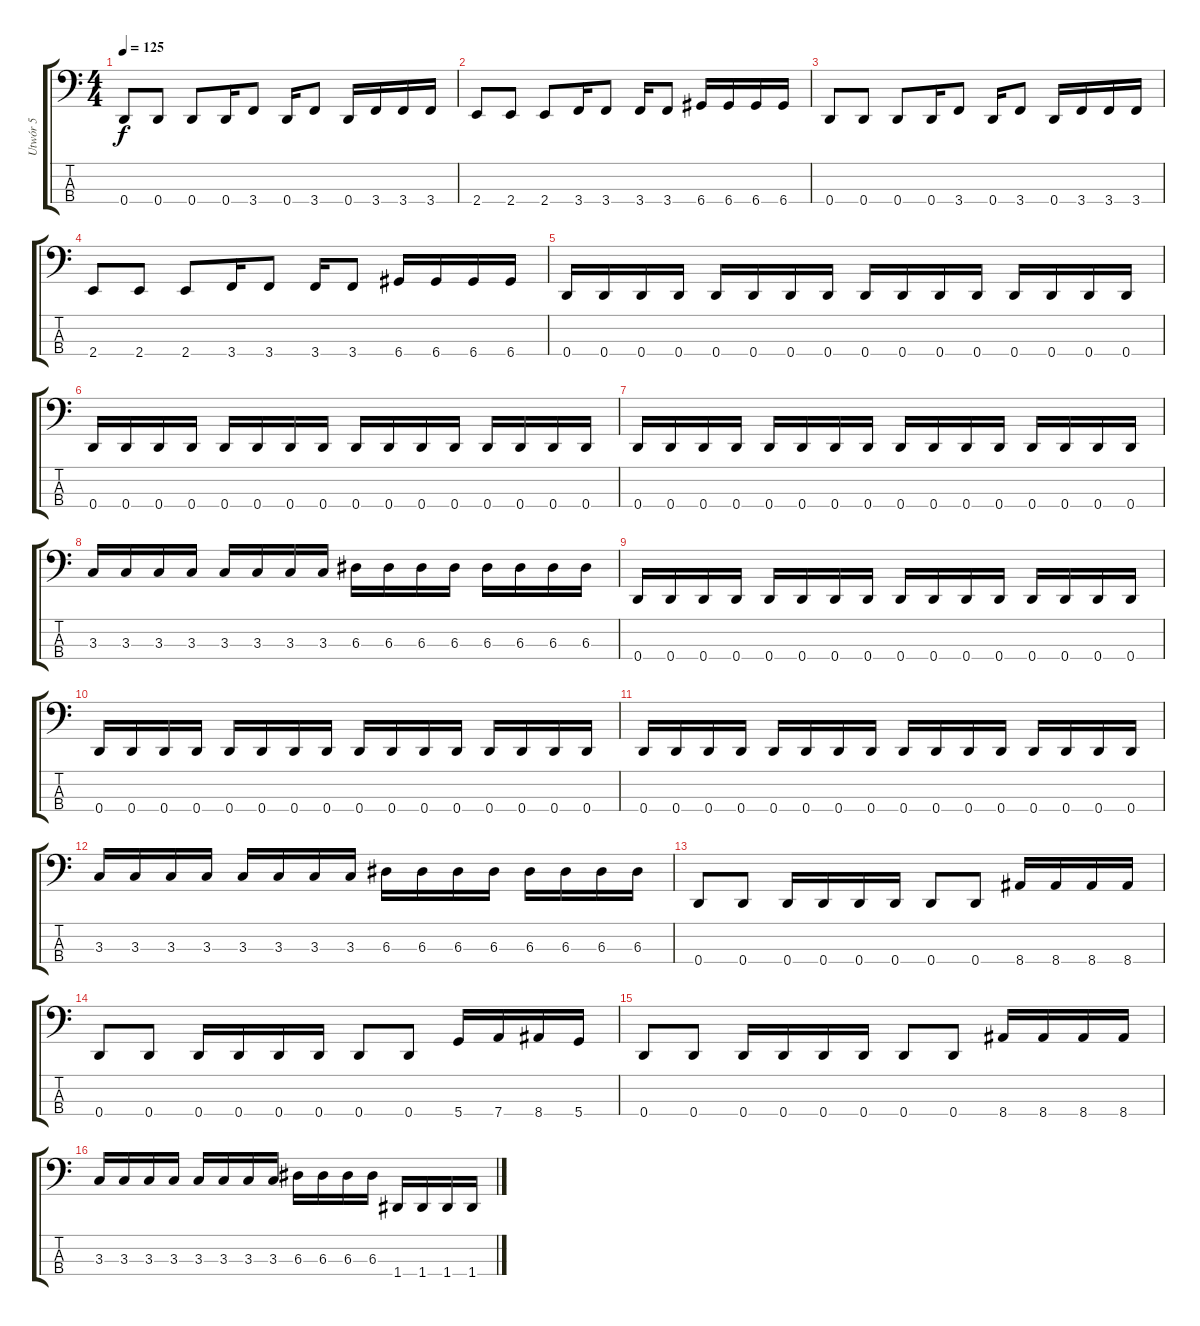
\track ("Utwór 5" "Utwór 5") {instrument electricbassfinger}
\staff {score tabs}
\tuning (G2 D2 A1 D1) {hide}
\ts (4 4)
\tempo 125
\clef f4
\ks c
0.4.8{dy f} 0.4.8 0.4.8 0.4.16 3.4.8 0.4.16 3.4.8 0.4.16 3.4.16 3.4.16 3.4.16 |
2.4.8 2.4.8 2.4.8 3.4.16 3.4.8 3.4.16 3.4.8 6.4.16 6.4.16 6.4.16 6.4.16 |
0.4.8 0.4.8 0.4.8 0.4.16 3.4.8 0.4.16 3.4.8 0.4.16 3.4.16 3.4.16 3.4.16 |
2.4.8 2.4.8 2.4.8 3.4.16 3.4.8 3.4.16 3.4.8 6.4.16 6.4.16 6.4.16 6.4.16 |
0.4.16 0.4.16 0.4.16 0.4.16 0.4.16 0.4.16 0.4.16 0.4.16 0.4.16 0.4.16 0.4.16 0.4.16 0.4.16 0.4.16 0.4.16 0.4.16 |
0.4.16 0.4.16 0.4.16 0.4.16 0.4.16 0.4.16 0.4.16 0.4.16 0.4.16 0.4.16 0.4.16 0.4.16 0.4.16 0.4.16 0.4.16 0.4.16 |
0.4.16 0.4.16 0.4.16 0.4.16 0.4.16 0.4.16 0.4.16 0.4.16 0.4.16 0.4.16 0.4.16 0.4.16 0.4.16 0.4.16 0.4.16 0.4.16 |
3.3.16 3.3.16 3.3.16 3.3.16 3.3.16 3.3.16 3.3.16 3.3.16 6.3.16 6.3.16 6.3.16 6.3.16 6.3.16 6.3.16 6.3.16 6.3.16 |
0.4.16 0.4.16 0.4.16 0.4.16 0.4.16 0.4.16 0.4.16 0.4.16 0.4.16 0.4.16 0.4.16 0.4.16 0.4.16 0.4.16 0.4.16 0.4.16 |
0.4.16 0.4.16 0.4.16 0.4.16 0.4.16 0.4.16 0.4.16 0.4.16 0.4.16 0.4.16 0.4.16 0.4.16 0.4.16 0.4.16 0.4.16 0.4.16 |
0.4.16 0.4.16 0.4.16 0.4.16 0.4.16 0.4.16 0.4.16 0.4.16 0.4.16 0.4.16 0.4.16 0.4.16 0.4.16 0.4.16 0.4.16 0.4.16 |
3.3.16 3.3.16 3.3.16 3.3.16 3.3.16 3.3.16 3.3.16 3.3.16 6.3.16 6.3.16 6.3.16 6.3.16 6.3.16 6.3.16 6.3.16 6.3.16 |
0.4.8 0.4.8 0.4.16 0.4.16 0.4.16 0.4.16 0.4.8 0.4.8 8.4.16 8.4.16 8.4.16 8.4.16 |
0.4.8 0.4.8 0.4.16 0.4.16 0.4.16 0.4.16 0.4.8 0.4.8 5.4.16 7.4.16 8.4.16 5.4.16 |
0.4.8 0.4.8 0.4.16 0.4.16 0.4.16 0.4.16 0.4.8 0.4.8 8.4.16 8.4.16 8.4.16 8.4.16 |
3.3.16 3.3.16 3.3.16 3.3.16 3.3.16 3.3.16 3.3.16 3.3.16 6.3.16 6.3.16 6.3.16 6.3.16 1.4.16 1.4.16 1.4.16 1.4.16
